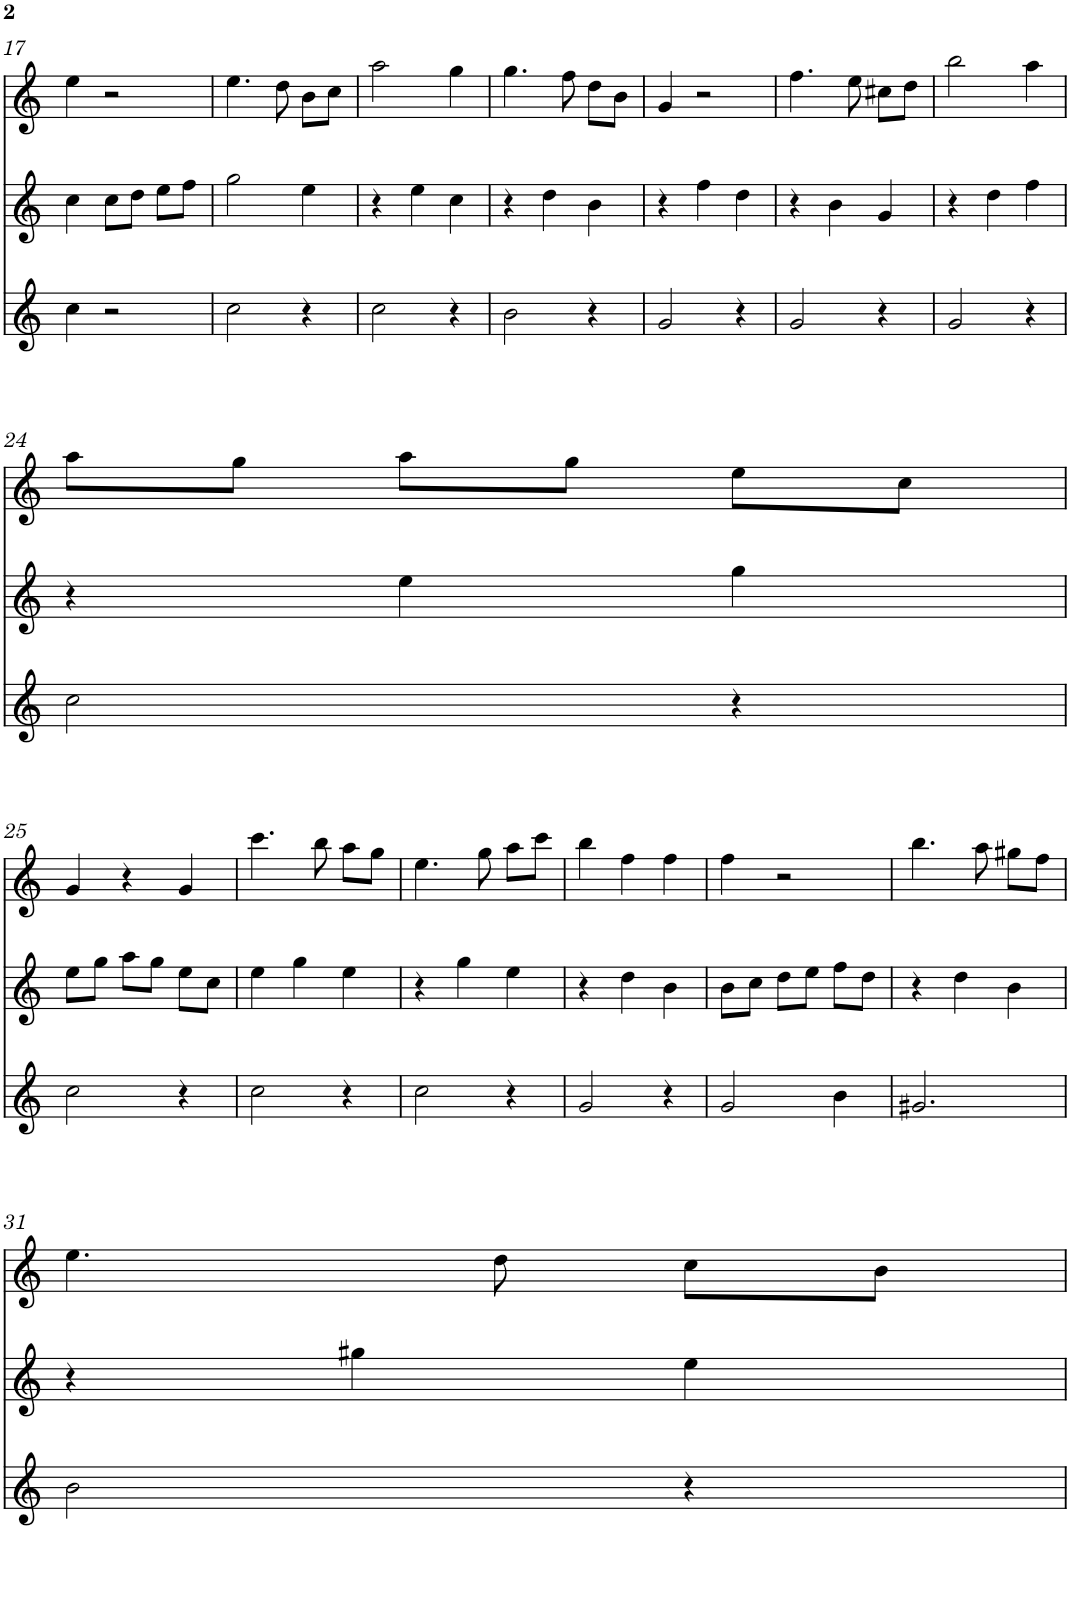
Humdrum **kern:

**kern	**kern	**kern
*part3	*part2	*part1
*staff3	*staff2	*staff1
*I"Gralla 3	*I"Gralla 2	*I"Gralla 1
!!LO:PB:g=z
*clefG2	*clefG2	*clefG2
*k[]	*k[]	*k[]
*M3/4	*M3/4	*M3/4
=17	=17	=17
4cc\	4cc\	4ee\
2r	8cc\L	2r
.	8dd\J	.
.	8ee\L	.
.	8ff\J	.
=18	=18	=18
2cc\	2gg\	4.ee\
.	.	8dd\
4r	4ee\	8b\L
.	.	8cc\J
=19	=19	=19
2cc\	4r	2aa\
.	4ee\	.
4r	4cc\	4gg\
=20	=20	=20
2b\	4r	4.gg\
.	4dd\	.
.	.	8ff\
4r	4b\	8dd\L
.	.	8b\J
=21	=21	=21
2g/	4r	4g/
.	4ff\	2r
4r	4dd\	.
=22	=22	=22
2g/	4r	4.ff\
.	4b\	.
.	.	8ee\
4r	4g/	8cc#X\L
.	.	8dd\J
=23	=23	=23
2g/	4r	2bb\
.	4dd\	.
4r	4ff\	4aa\
!!LO:LB:g=z
=24	=24	=24
2cc\	4r	8aa\L
.	.	8gg\J
.	4ee\	8aa\L
.	.	8gg\J
4r	4gg\	8ee\L
.	.	8cc\J
!!LO:LB:g=z
=25	=25	=25
2cc\	8ee\L	4g/
.	8gg\J	.
.	8aa\L	4r
.	8gg\J	.
4r	8ee\L	4g/
.	8cc\J	.
=26	=26	=26
2cc\	4ee\	4.ccc\
.	4gg\	.
.	.	8bb\
4r	4ee\	8aa\L
.	.	8gg\J
=27	=27	=27
2cc\	4r	4.ee\
.	4gg\	.
.	.	8gg\
4r	4ee\	8aa\L
.	.	8ccc\J
=28	=28	=28
2g/	4r	4bb\
.	4dd\	4ff\
4r	4b\	4ff\
=29	=29	=29
2g/	8b\L	4ff\
.	8cc\J	.
.	8dd\L	2r
.	8ee\J	.
4b\	8ff\L	.
.	8dd\J	.
=30	=30	=30
2.g#X/	4r	4.bb\
.	4dd\	.
.	.	8aa\
.	4b\	8gg#X\L
.	.	8ff\J
!!LO:LB:g=z
=31	=31	=31
2b\	4r	4.ee\
.	4gg#X\	.
.	.	8dd\
4r	4ee\	8cc\L
.	.	8b\J
=	=	=
*-	*-	*-
